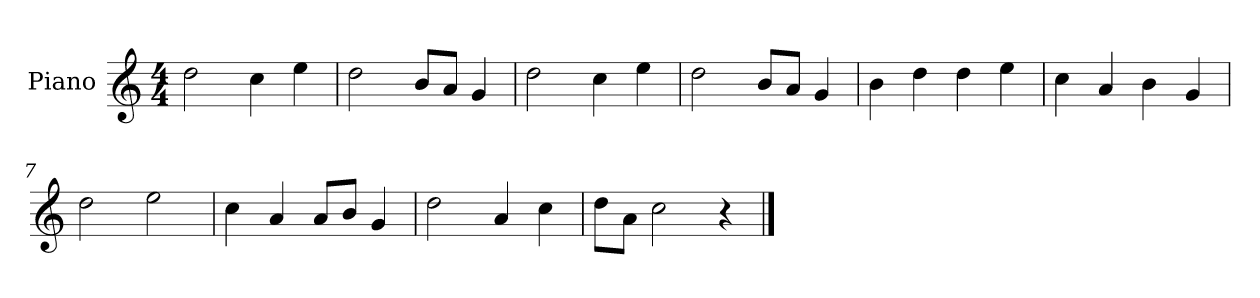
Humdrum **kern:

**kern
*part1
*staff1
*I"Piano
*I'P-no
*clefG2
*k[]
*M4/4
*MM90
=1
2dd\
4cc\
4ee\
=2
2dd\
8b/L
8a/J
4g/
=3
2dd\
4cc\
4ee\
=4
2dd\
8b/L
8a/J
4g/
=5
4b\
4dd\
4dd\
4ee\
=6
4cc\
4a/
4b\
4g/
=7
2dd\
2ee\
=8
4cc\
4a/
8a/L
8b/J
4g/
=9
2dd\
4a/
4cc\
!!LO:LB:g=z
=10
8dd\L
8a\J
2cc\
4r
==
*-
